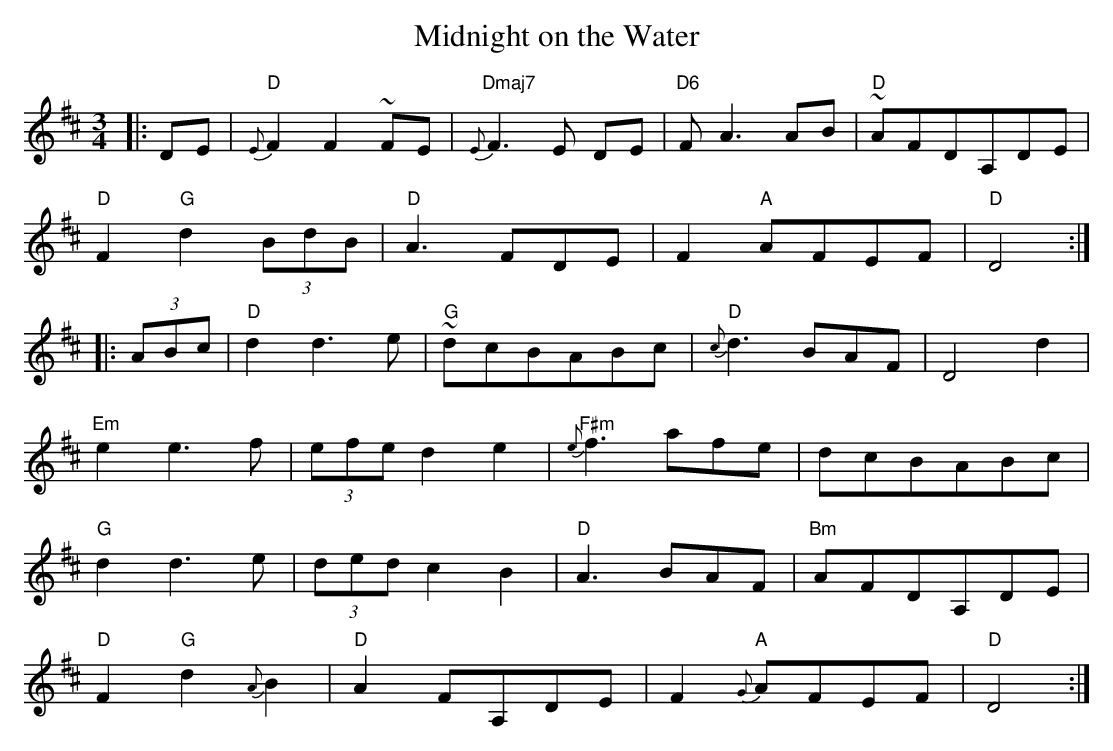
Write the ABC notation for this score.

X:1
T: Midnight on the Water
M: 3/4
L: 1/8
K: D
|:DE|\
"D"{E}F2F2~FE|"Dmaj7"{E}F3E DE|"D6"FA3AB|"D"~AFDA,DE|
"D"F2"G"d2(3BdB|"D"A3FDE|F2"A"AFEF|"D"D4:|
|:(3ABc|\
"D"d2d3e|"G"~dcBABc|"D"{c}d3BAF|D4d2|
"Em"e2e3f|(3efed2e2|"F#m"{e}f3afe|dcBABc|
"G"d2d3e|(3dedc2B2|"D"A3BAF|"Bm"AFDA,DE|
"D"F2"G"d2{A}B2|"D"A2FA,DE|F2"A"{G}AFEF|"D"D4:|
